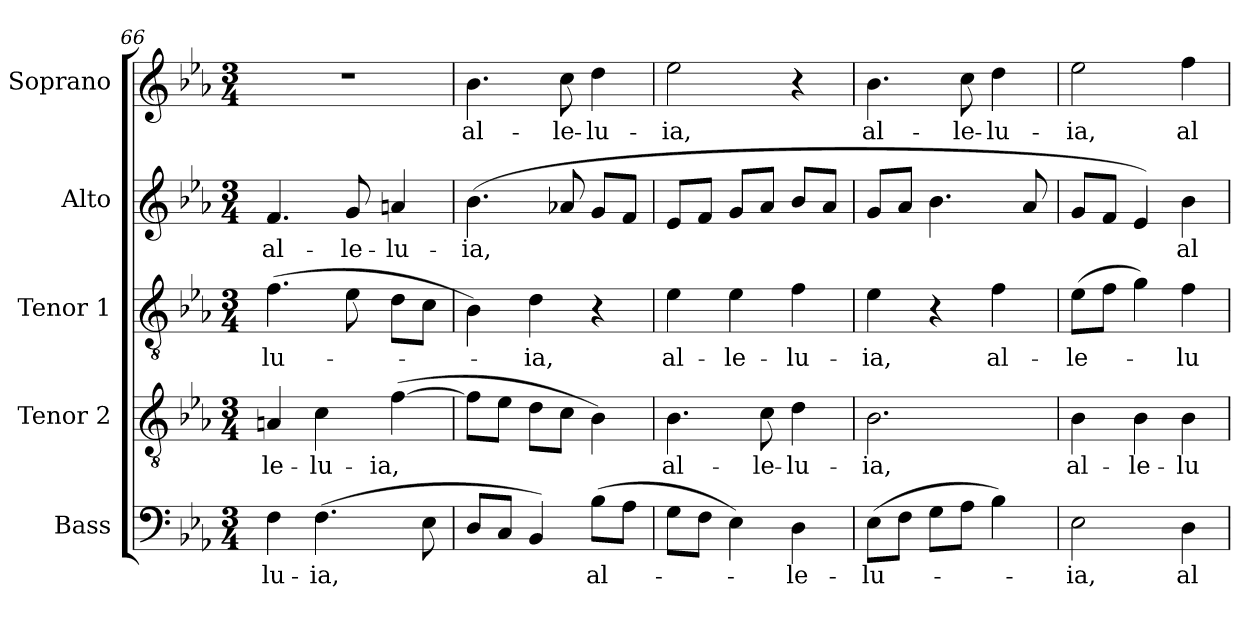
**kern	**text	**kern	**text	**kern	**text	**kern	**text	**kern	**text
*part5	*part5	*part4	*part4	*part3	*part3	*part2	*part2	*part1	*part1
*staff5	*staff5	*staff4	*staff4	*staff3	*staff3	*staff2	*staff2	*staff1	*staff1
*I"Bass	*	*I"Tenor 2	*	*I"Tenor 1	*	*I"Alto	*	*I"Soprano	*
*I'B.	*	*I'T.	*	*I'T.	*	*I'A.	*	*I'S.	*
*clefF4	*	*clefGv2	*	*clefGv2	*	*clefG2	*	*clefG2	*
*	*	*ITrd7c12	*	*ITrd7c12	*	*	*	*	*
*k[b-e-a-]	*	*k[b-e-a-]	*	*k[b-e-a-]	*	*k[b-e-a-]	*	*k[b-e-a-]	*
*E-:	*	*E-:	*	*E-:	*	*E-:	*	*E-:	*
*M3/4	*	*M3/4	*	*M3/4	*	*M3/4	*	*M3/4	*
=66	=66	=66	=66	=66	=66	=66	=66	=66	=66
!	!LO:LY:b:color=#000000	!	!	!	!	!	!	!	!
!	!	!	!LO:LY:b:color=#000000	!	!	!	!	!	!
!	!	!	!	!	!LO:LY:b:color=#000000	!	!	!	!
!	!	!	!	!	!	!	!LO:LY:b:color=#000000	!LO:N:vis=1	!
4Fi\	-lu-	4AAni/	-le-	(4.Fi\	-lu-	4.fi/	al-	2.r	.
!	!LO:LY:b:color=#000000	!	!	!	!	!	!	!	!
!	!	!	!LO:LY:b:color=#000000	!	!	!	!	!	!
(4.Fi\	-ia,	4Ci\	-lu-	.	.	.	.	.	.
!	!	!	!	!	!	!	!LO:LY:b:color=#000000	!	!
.	.	.	.	8E-i\	.	8gi/	-le-	.	.
!	!	!	!LO:LY:b:color=#000000	!	!	!	!	!	!
!	!	!	!	!	!	!	!LO:LY:b:color=#000000	!	!
.	.	([4Fi\	-ia,	8Di\L	.	4ani/	-lu-	.	.
8E-i\	.	.	.	8Ci\J	.	.	.	.	.
!!LO:LB:g=z
=67	=67	=67	=67	=67	=67	=67	=67	=67	=67
!	!	!	!	!	!	!	!LO:LY:b:color=#000000	!	!
!	!	!	!	!	!	!	!	!	!LO:LY:b:color=#000000
8Di/L	.	8Fi\L]	.	4BB-i\)	.	(4.b-i\	-ia,	4.b-i\	al-
8Ci/J	.	8E-i\J	.	.	.	.	.	.	.
!	!	!	!	!	!LO:LY:b:color=#000000	!	!	!	!
4BB-i/)	.	8Di\L	.	4Di\	-ia,	.	.	.	.
!	!	!	!	!	!	!	!	!	!LO:LY:b:color=#000000
.	.	8Ci\J	.	.	.	8a-Xi/	.	8cci\	-le-
!	!LO:LY:b:color=#000000	!	!	!	!	!	!	!	!
!	!	!	!	!	!	!	!	!	!LO:LY:b:color=#000000
(8B-i\L	al-	4BB-i\)	.	4r	.	8gi/L	.	4ddi\	-lu-
8A-i\J	.	.	.	.	.	8fi/J	.	.	.
=68	=68	=68	=68	=68	=68	=68	=68	=68	=68
!	!	!	!LO:LY:b:color=#000000	!	!	!	!	!	!
!	!	!	!	!	!LO:LY:b:color=#000000	!	!	!	!
!	!	!	!	!	!	!	!	!	!LO:LY:b:color=#000000
8Gi\L	.	4.BB-i\	al-	4E-i\	al-	8e-i/L	.	2ee-i\	-ia,
8Fi\J	.	.	.	.	.	8fi/J	.	.	.
!	!	!	!	!	!LO:LY:b:color=#000000	!	!	!	!
4E-i\)	.	.	.	4E-i\	-le-	8gi/L	.	.	.
!	!	!	!LO:LY:b:color=#000000	!	!	!	!	!	!
.	.	8Ci\	-le-	.	.	8a-i/J	.	.	.
!	!LO:LY:b:color=#000000	!	!	!	!	!	!	!	!
!	!	!	!LO:LY:b:color=#000000	!	!	!	!	!	!
!	!	!	!	!	!LO:LY:b:color=#000000	!	!	!	!
4Di\	-le-	4Di\	-lu-	4Fi\	-lu-	8b-i/L	.	4r	.
.	.	.	.	.	.	8a-i/J	.	.	.
=69	=69	=69	=69	=69	=69	=69	=69	=69	=69
!	!LO:LY:b:color=#000000	!	!	!	!	!	!	!	!
!	!	!	!LO:LY:b:color=#000000	!	!	!	!	!	!
!	!	!	!	!	!LO:LY:b:color=#000000	!	!	!	!
!	!	!	!	!	!	!	!	!	!LO:LY:b:color=#000000
(8E-i\L	-lu-	2.BB-i\	-ia,	4E-i\	-ia,	8gi/L	.	4.b-i\	al-
8Fi\J	.	.	.	.	.	8a-i/J	.	.	.
8Gi\L	.	.	.	4r	.	4.b-i\	.	.	.
!	!	!	!	!	!	!	!	!	!LO:LY:b:color=#000000
8A-i\J	.	.	.	.	.	.	.	8cci\	-le-
!	!	!	!	!	!LO:LY:b:color=#000000	!	!	!	!
!	!	!	!	!	!	!	!	!	!LO:LY:b:color=#000000
4B-i\)	.	.	.	4Fi\	al-	.	.	4ddi\	-lu-
.	.	.	.	.	.	8a-i/	.	.	.
=70	=70	=70	=70	=70	=70	=70	=70	=70	=70
!	!LO:LY:b:color=#000000	!	!	!	!	!	!	!	!
!	!	!	!LO:LY:b:color=#000000	!	!	!	!	!	!
!	!	!	!	!	!LO:LY:b:color=#000000	!	!	!	!
!	!	!	!	!	!	!	!	!	!LO:LY:b:color=#000000
2E-i\	-ia,	4BB-i\	al-	(8E-i\L	-le-	8gi/L	.	2ee-i\	-ia,
.	.	.	.	8Fi\J	.	8fi/J	.	.	.
!	!	!	!LO:LY:b:color=#000000	!	!	!	!	!	!
.	.	4BB-i\	-le-	4Gi\)	.	4e-i/)	.	.	.
!	!LO:LY:b:color=#000000	!	!	!	!	!	!	!	!
!	!	!	!LO:LY:b:color=#000000	!	!	!	!	!	!
!	!	!	!	!	!LO:LY:b:color=#000000	!	!	!	!
!	!	!	!	!	!	!	!LO:LY:b:color=#000000	!	!
!	!	!	!	!	!	!	!	!	!LO:LY:b:color=#000000
4Di\	al-	4BB-i\	-lu-	4Fi\	-lu-	4b-i\	al-	4ffi\	al-
=	=	=	=	=	=	=	=	=	=
*-	*-	*-	*-	*-	*-	*-	*-	*-	*-
